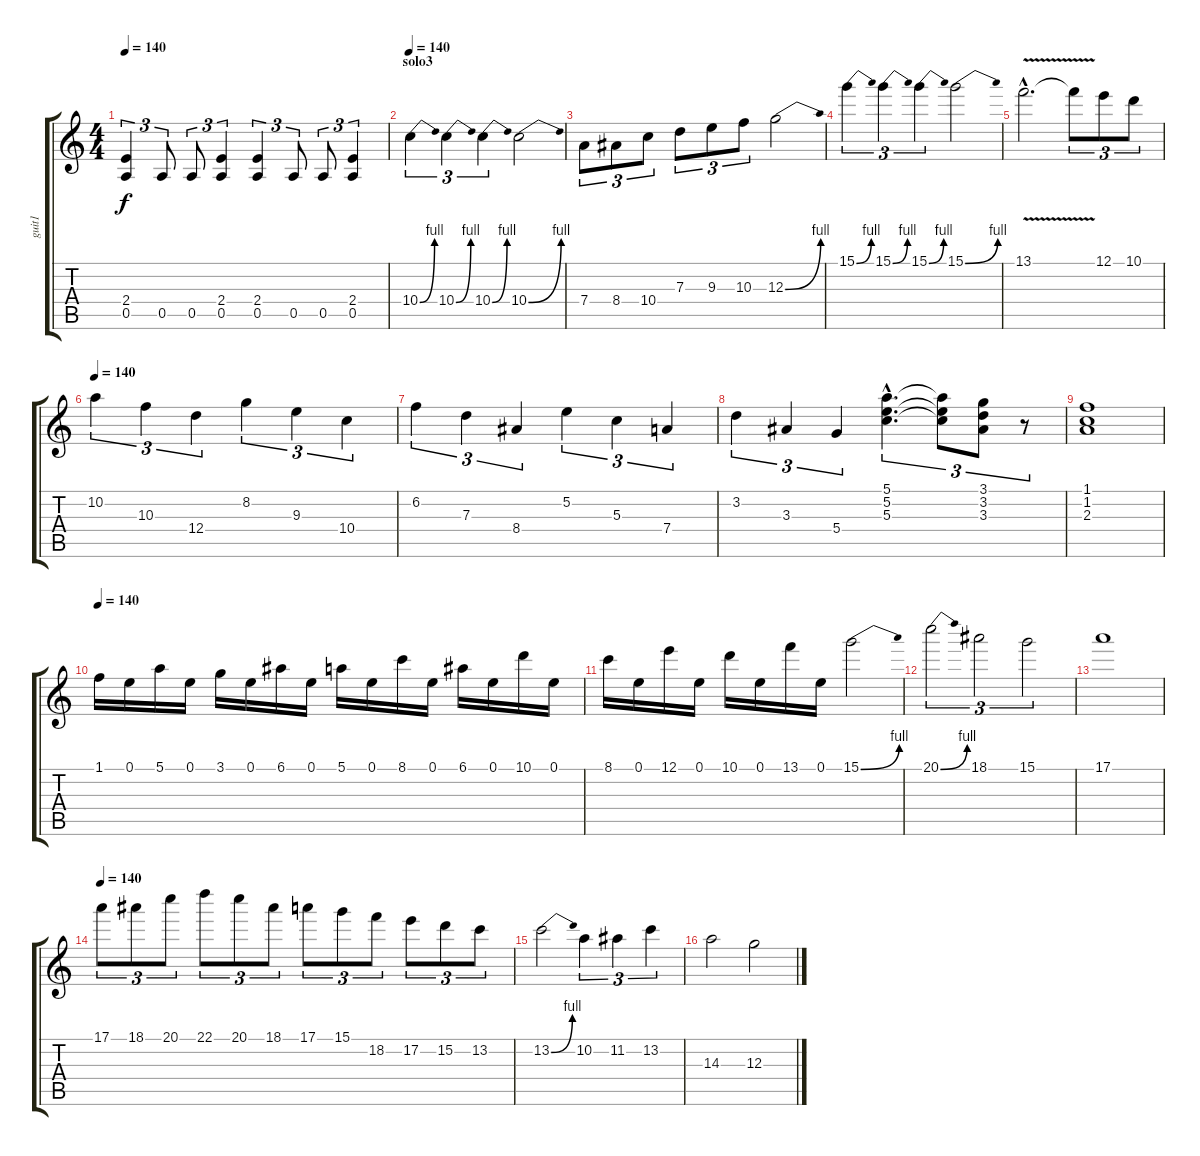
\track ("guit1" "guit1") {instrument distortionguitar}
\staff {score tabs}
\tuning (E4 B3 G3 D3 A2 D2) {hide}
\ts (4 4)
\tempo 140
\clef g2
\ks c
(2.4 0.5).4{tu (3 2) dy f} 0.5.8{tu (3 2)} 0.5.8{tu (3 2)} (2.4 0.5).4{tu (3 2)} (2.4 0.5).4{tu (3 2)} 0.5.8{tu (3 2)} 0.5.8{tu (3 2)} (2.4 0.5).4{tu (3 2)} |
\section ("" "solo3")
\tempo 140
10.4{be (bend 0 0 60 4)}.4{tu (3 2)} 10.4{be (bend 0 0 60 4)}.4{tu (3 2)} 10.4{be (bend 0 0 60 4)}.4{tu (3 2)} 10.4{be (bend 0 0 60 4)}.2 |
7.4.8{tu (3 2)} 8.4.8{tu (3 2)} 10.4.8{tu (3 2)} 7.3.8{tu (3 2)} 9.3.8{tu (3 2)} 10.3.8{tu (3 2)} 12.3{be (bend 0 0 60 4)}.2 |
15.1{be (bend 0 0 60 4)}.4{tu (3 2)} 15.1{be (bend 0 0 60 4)}.4{tu (3 2)} 15.1{be (bend 0 0 60 4)}.4{tu (3 2)} 15.1{be (bend 0 0 60 4)}.2 |
13.1{v hac}.2{d} 13.1{t}.8{tu (3 2)} 12.1.8{tu (3 2)} 10.1.8{tu (3 2)} |
\tempo 140
10.2.4{tu (3 2)} 10.3.4{tu (3 2)} 12.4.4{tu (3 2)} 8.2.4{tu (3 2)} 9.3.4{tu (3 2)} 10.4.4{tu (3 2)} |
6.2.4{tu (3 2)} 7.3.4{tu (3 2)} 8.4.4{tu (3 2)} 5.2.4{tu (3 2)} 5.3.4{tu (3 2)} 7.4.4{tu (3 2)} |
3.2.4{tu (3 2)} 3.3.4{tu (3 2)} 5.4.4{tu (3 2)} (5.1{hac} 5.2{hac} 5.3{hac}).4{d tu (3 2)} (5.1{t} 5.2{t} 5.3{t}).8{tu (3 2)} (3.1 3.2 3.3).8{tu (3 2)} r.8{tu (3 2)} |
(1.1 1.2 2.3).1 |
\tempo 140
1.1.16 0.1.16 5.1.16 0.1.16 3.1.16 0.1.16 6.1.16 0.1.16 5.1.16 0.1.16 8.1.16 0.1.16 6.1.16 0.1.16 10.1.16 0.1.16 |
8.1.16 0.1.16 12.1.16 0.1.16 10.1.16 0.1.16 13.1.16 0.1.16 15.1{be (bend 0 0 60 4)}.2 |
20.1{be (bend 0 0 60 4)}.2{tu (3 2)} 18.1.2{tu (3 2)} 15.1.2{tu (3 2)} |
17.1.1 |
\tempo 140
17.1.8{tu (3 2)} 18.1.8{tu (3 2)} 20.1.8{tu (3 2)} 22.1.8{tu (3 2)} 20.1.8{tu (3 2)} 18.1.8{tu (3 2)} 17.1.8{tu (3 2)} 15.1.8{tu (3 2)} 18.2.8{tu (3 2)} 17.2.8{tu (3 2)} 15.2.8{tu (3 2)} 13.2.8{tu (3 2)} |
13.2{be (bend 0 0 60 4)}.2 10.2.4{tu (3 2)} 11.2.4{tu (3 2)} 13.2.4{tu (3 2)} |
14.3.2 12.3.2
